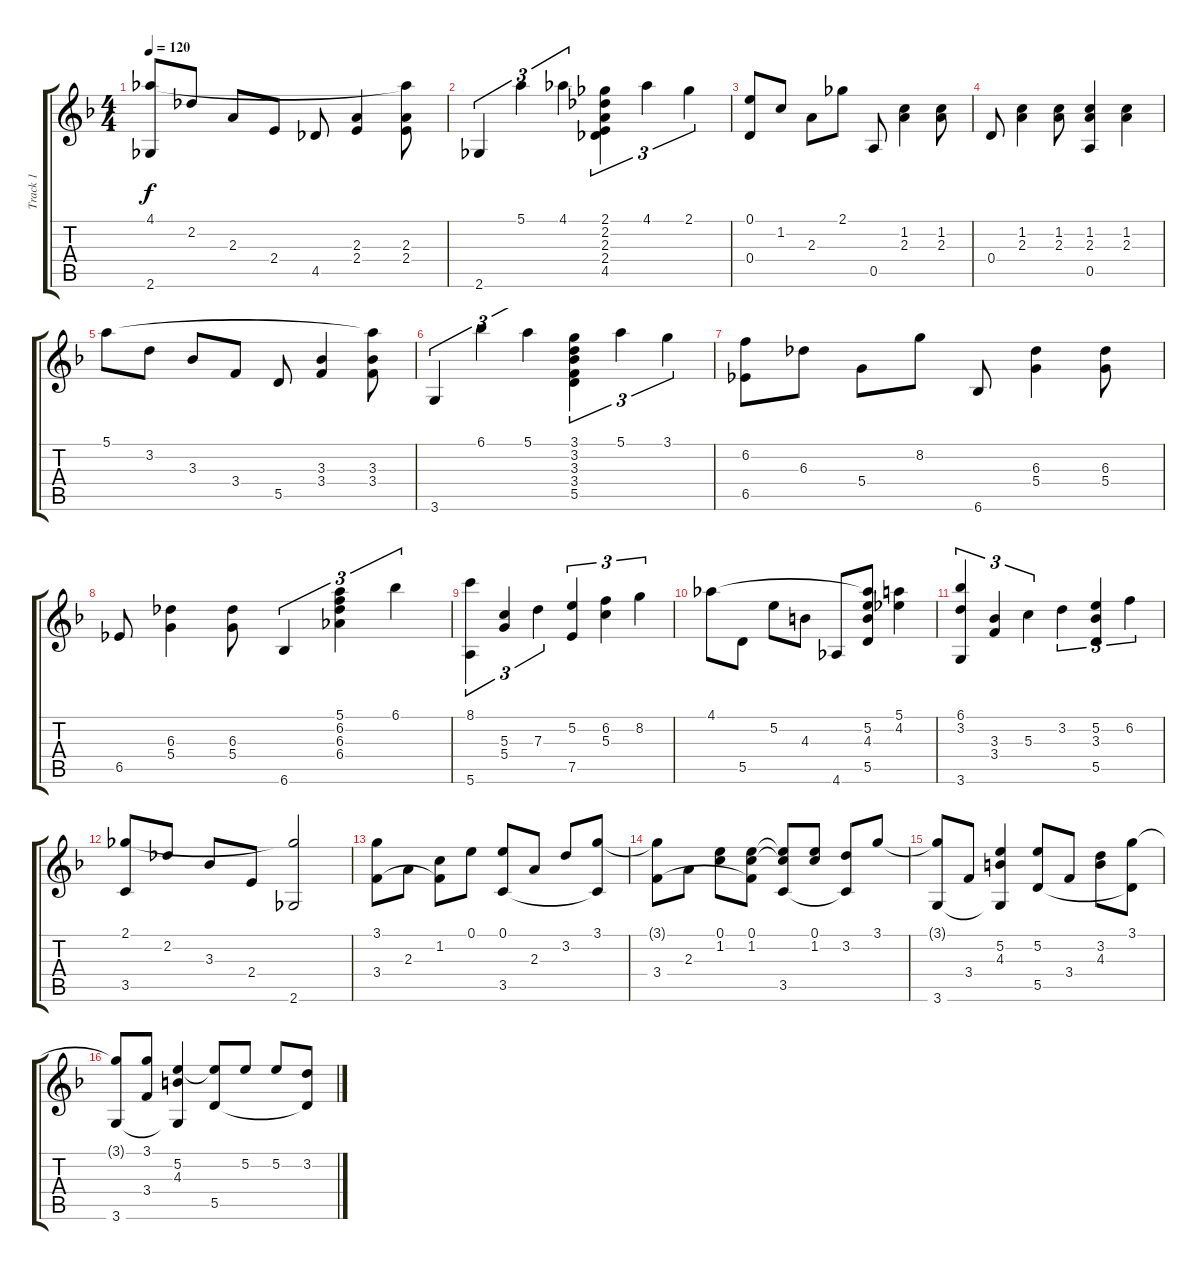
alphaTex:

\track ("Track 1" "Track 1") {instrument acousticguitarnylon}
\staff {score tabs}
\tuning (E4 B3 G3 D3 A2 E2) {hide}
\ts (4 4)
\tempo 120
\clef g2
\ks f
(4.1 2.6).8{dy f} 2.2.8 2.3.8 2.4.8 4.5.8 (2.3 2.4).4 (4.1{t} 2.3 2.4).8 |
2.6.4{tu (3 2)} 5.1.4{tu (3 2)} 4.1.4{tu (3 2)} (2.1 2.2 2.3 2.4 4.5).4{tu (3 2)} 4.1.4{tu (3 2)} 2.1.4{tu (3 2)} |
(0.1 0.4).8 1.2.8 2.3.8 2.1.8 0.5.8 (1.2 2.3).4 (1.2 2.3).8 |
0.4.8 (1.2 2.3).4 (1.2 2.3).8 (1.2 2.3 0.5).4 (1.2 2.3).4 |
5.1.8 3.2.8 3.3.8 3.4.8 5.5.8 (3.3 3.4).4 (5.1{t} 3.3 3.4).8 |
3.6.4{tu (3 2)} 6.1.4{tu (3 2)} 5.1.4{tu (3 2)} (3.1 3.2 3.3 3.4 5.5).4{tu (3 2)} 5.1.4{tu (3 2)} 3.1.4{tu (3 2)} |
(6.2 6.5).8 6.3.8 5.4.8 8.2.8 6.6.8 (6.3 5.4).4 (6.3 5.4).8 |
6.5.8 (6.3 5.4).4 (6.3 5.4).8 6.6.4{tu (3 2)} (5.1 6.2 6.3 6.4).4{tu (3 2)} 6.1.4{tu (3 2)} |
(8.1 5.6).4{tu (3 2)} (5.3 5.4).4{tu (3 2)} 7.3.4{tu (3 2)} (5.2 7.5).4{tu (3 2)} (6.2 5.3).4{tu (3 2)} 8.2.4{tu (3 2)} |
4.1.8 5.5.8 5.2.8 4.3.8 4.6.8 (4.1{t} 5.2 4.3 5.5).8 (5.1 4.2).4 |
(6.1 3.2 3.6).4{tu (3 2)} (3.3 3.4).4{tu (3 2)} 5.3.4{tu (3 2)} 3.2.4{tu (3 2)} (5.2 3.3 5.5).4{tu (3 2)} 6.2.4{tu (3 2)} |
(2.1 3.5).8 2.2.8 3.3.8 2.4.8 (2.1{t} 2.6).2 |
(3.1 3.4).8 2.3.8 (1.2 3.4{t}).8 0.1.8 (0.1 3.5).8 2.3.8 3.2.8 (3.1 3.5{t}).8 |
(3.1{t} 3.4).8 2.3.8 (0.1 1.2).8 (0.1 1.2 3.4{t}).8 (0.1{t} 1.2{t} 3.5).8 (0.1 1.2).8 (3.2 3.5{t}).8 3.1.8 |
(3.1{t} 3.6).8 3.4.8 (5.2 4.3 3.6{t}).4 (5.2 5.5).8 3.4.8 (3.2 4.3).8 (3.1 5.5{t}).8 |
(3.1{t} 3.6).8 (3.1 3.4).8 (5.2 4.3 3.6{t}).4 (5.2{t} 5.5).8 5.2.8 5.2.8 (3.2 5.5{t}).8
